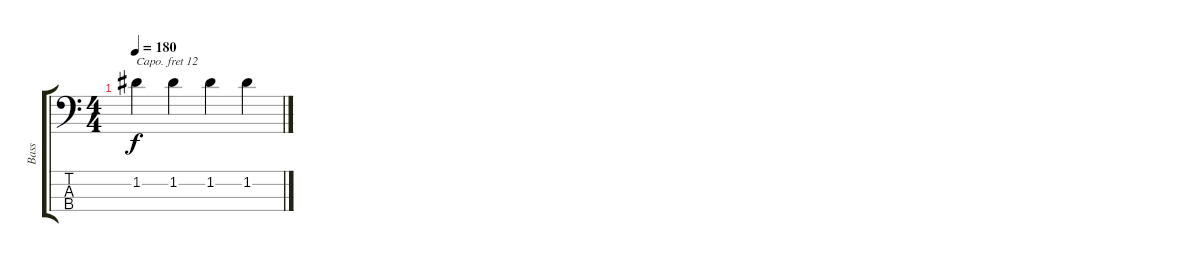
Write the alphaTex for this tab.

\track ("Bass" "Bass") {instrument electricbassfinger}
\staff {score tabs}
\capo 12
\tuning (G2 D2 A1 E1) {hide}
\ts (4 4)
\tempo 180
\clef f4
\ks c
1.2.4{dy f} 1.2.4 1.2.4 1.2.4
